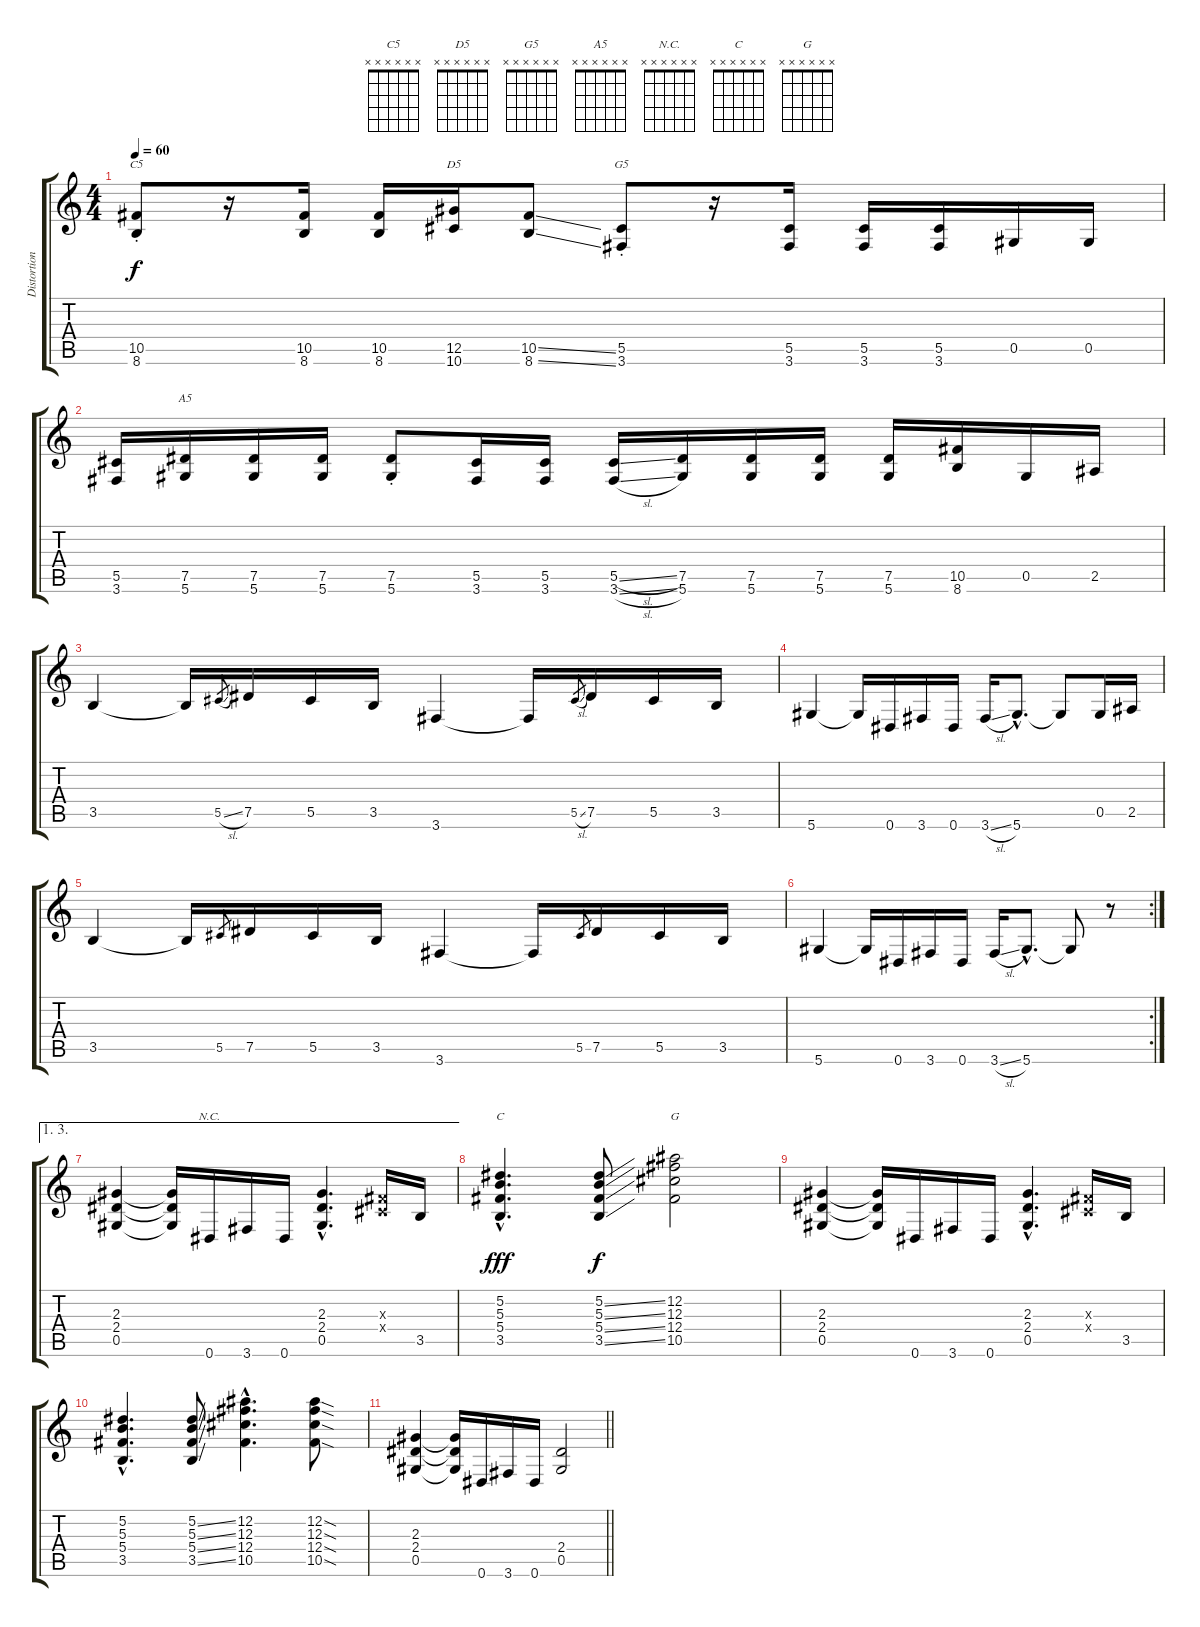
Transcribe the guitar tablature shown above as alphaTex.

\track ("Distortion Guitar 1" "Distortion") {instrument distortionguitar}
\staff {score tabs}
\tuning (Eb4 Bb3 Gb3 Db3 Ab2 Eb2) {hide}
\chord ("C5" x x x x x x)
\chord ("D5" x x x x x x)
\chord ("G5" x x x x x x)
\chord ("A5" x x x x x x)
\chord ("N.C." x x x x x x)
\chord ("C" x x x x x x)
\chord ("G" x x x x x x)
\ts (4 4)
\tempo 60
\clef g2
\ks c
(10.5{st} 8.6{st}).8{ch "C5" dy f} r.16 (10.5 8.6).16 (10.5 8.6).16 (12.5 10.6).16{ch "D5"} (10.5{ss} 8.6{ss}).8 (5.5{st} 3.6{st}).8{ch "G5"} r.16 (5.5 3.6).16 (5.5 3.6).16 (5.5 3.6).16 0.5.16 0.5.16 |
(5.5 3.6).16 (7.5 5.6).16{ch "A5"} (7.5 5.6).16 (7.5 5.6).16 (7.5{st} 5.6{st}).8 (5.5 3.6).16 (5.5 3.6).16 (5.5{sl} 3.6{sl}).16 (7.5 5.6).16 (7.5 5.6).16 (7.5 5.6).16 (7.5 5.6).16 (10.5 8.6).16 0.5.16 2.5.16 |
3.5.4 3.5{t}.16 5.5{sl}.8{gr} 7.5.16 5.5.16 3.5.16 3.6.4 3.6{t}.16 5.5{sl}.8{gr} 7.5.16 5.5.16 3.5.16 |
5.6.4 5.6{t}.16 0.6.16 3.6.16 0.6.16 3.6{sl}.16 5.6{hac}.8{d} 5.6{t}.8 0.5.16 2.5.16 |
3.5.4 3.5{t}.16 5.5.8{gr} 7.5.16 5.5.16 3.5.16 3.6.4 3.6{t}.16 5.5.8{gr} 7.5.16 5.5.16 3.5.16 |
\rc 2
5.6.4 5.6{t}.16 0.6.16 3.6.16 0.6.16 3.6{sl}.16 5.6{hac}.8{d} 5.6{t}.8 r.8 |
\ae (1 3)
(2.3 2.4 0.5).4 (2.3{t} 2.4{t} 0.5{t}).16 0.6.16{ch "N.C."} 3.6.16 0.6.16 (2.3{hac} 2.4{hac} 0.5{hac}).4{d} (0.3{x} 0.4{x}).16 3.5.16 |
(5.2{hac} 5.3{hac} 5.4{hac} 3.5{hac}).4{d ch "C" dy fff} (5.2{ss} 5.3{ss} 5.4{ss} 3.5{ss}).8{dy f} (12.2 12.3 12.4 10.5).2{ch "G"} |
(2.3 2.4 0.5).4 (2.3{t} 2.4{t} 0.5{t}).16 0.6.16 3.6.16 0.6.16 (2.3{hac} 2.4{hac} 0.5{hac}).4{d} (0.3{x} 0.4{x}).16 3.5.16 |
(5.2{hac} 5.3{hac} 5.4{hac} 3.5{hac}).4{d} (5.2{ss} 5.3{ss} 5.4{ss} 3.5{ss}).8 (12.2{hac} 12.3{hac} 12.4{hac} 10.5{hac}).4{d} (12.2{sod} 12.3{sod} 12.4{sod} 10.5{sod}).8 |
\barLineRight lightlight
(2.3 2.4 0.5).4 (2.3{t} 2.4{t} 0.5{t}).16 0.6.16 3.6.16 0.6.16 (2.4 0.5).2
